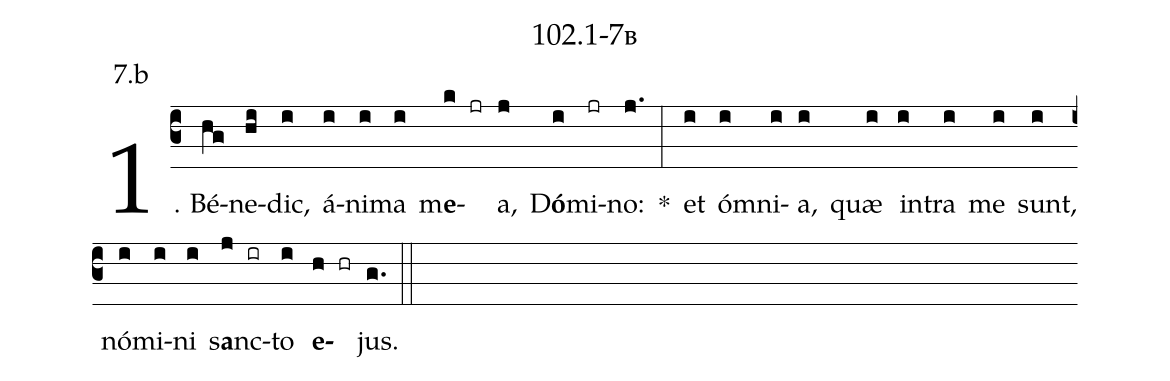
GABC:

name: 102.1-7b;
annotation: 7.b;
%%
(c3)1. Bé(hg)ne(hi)dic,(i) á(i)ni(i)ma(i) m<b>e</b>(k jr)a,(j) D<b>ó</b>(i)mi(jr)no:(j.) *(:) et(i) óm(i)ni(i)a,(i) quæ(i) in(i)tra(i) me(i) sunt,(i) nó(i)mi(i)ni(i) s<b>a</b>nc(j ir)to(i) <b>e</b>(h hr)jus.(g.) (::)
